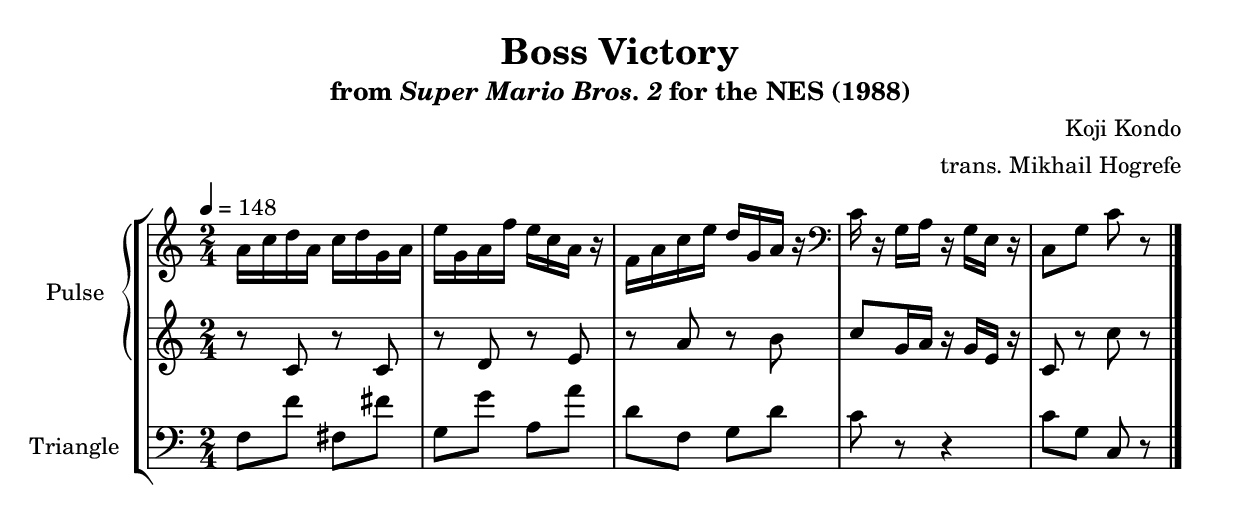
\version "2.22.0"

\book {
    \header {
        title = "Boss Victory"
        subtitle = \markup { "from" {\italic "Super Mario Bros. 2"} "for the NES (1988)" }
        composer = "Koji Kondo"
        arranger = "trans. Mikhail Hogrefe"
    }

    \score {
        {
            \new StaffGroup <<
                \new GrandStaff \relative c'' <<
                    \set GrandStaff.instrumentName = "Pulse"
                    \set GrandStaff.shortInstrumentName = "P."
                    \new Staff \relative c'' {
                    
\time 2/4
\tempo 4 = 148
a16 c d a c d g, a |
e'16 g, a f' e c a r |
f16 a c e d g, a r |
\clef bass
c,16 r g a r g e r |
c8 g' c r |
\bar "|."
                    }

                    \new Staff \relative c' {
r8 c r c |
r8 d r e |
r8 a r b |
c8 g16 a r g e r |
c8 r c' r |
                    }
                >>

                \new Staff \relative c {
                    \set Staff.instrumentName = "Triangle"
                    \set Staff.shortInstrumentName = "T."
\clef bass
f8 f' fis, fis' |
g,8 g' a, a' |
d,8 f, g d' |
c8 r r4 |
c8 g c, r |
                }
            >>
        }
        \layout {
            \context {
                \Staff
                \RemoveEmptyStaves
            }
            \context {
                \DrumStaff
                \RemoveEmptyStaves
            }
        }
        \midi {}
    }
}
